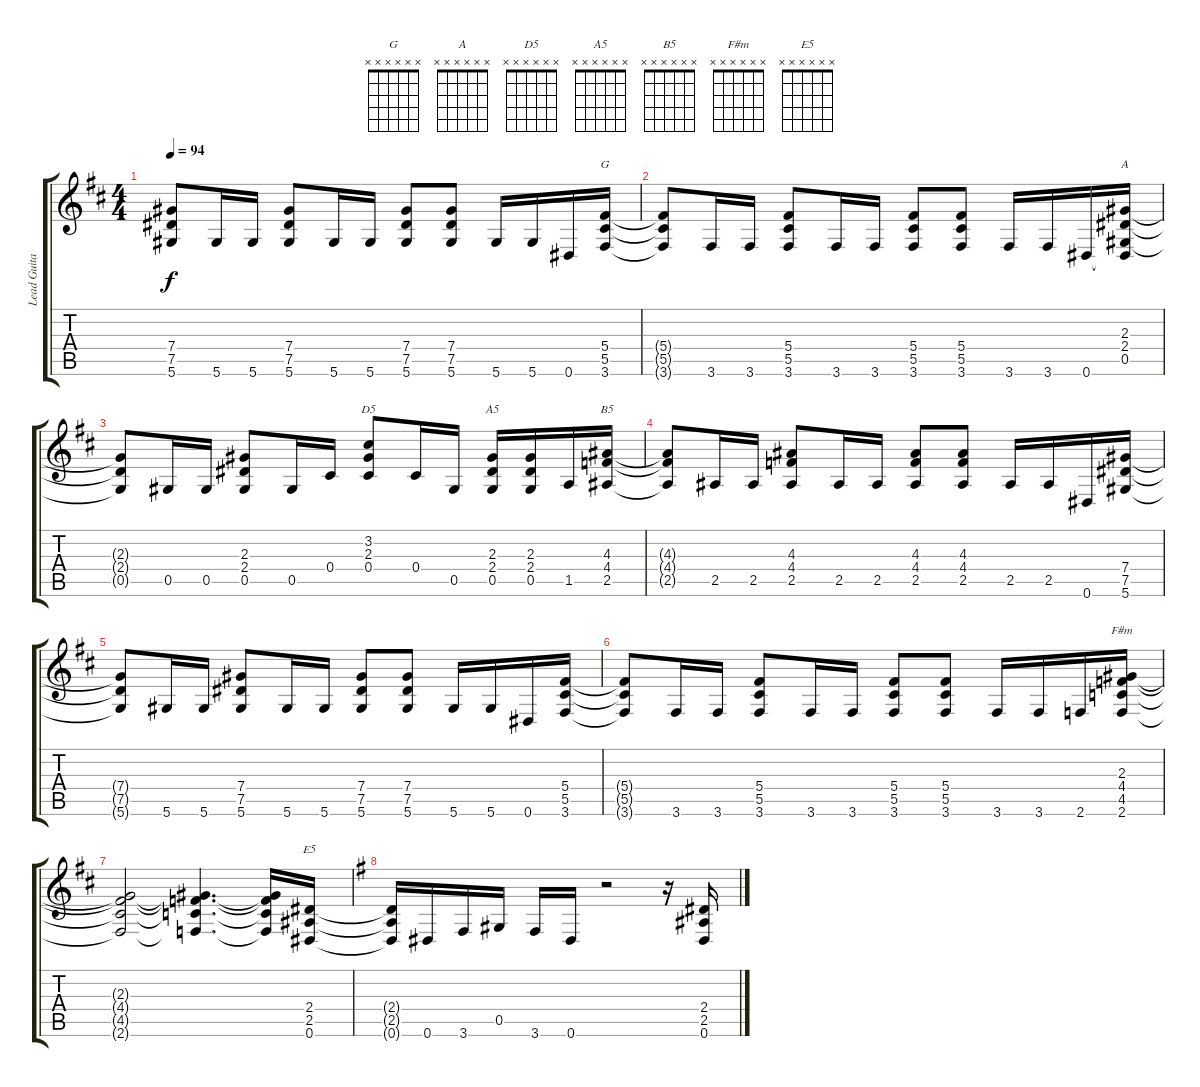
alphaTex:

\track ("Lead Guitar" "Lead Guita") {instrument overdrivenguitar}
\staff {score tabs}
\tuning (Eb4 Bb3 Gb3 Db3 Ab2 Eb2) {hide}
\chord ("G" x x x x x x)
\chord ("A" x x x x x x)
\chord ("D5" x x x x x x)
\chord ("A5" x x x x x x)
\chord ("B5" x x x x x x)
\chord ("F#m" x x x x x x)
\chord ("E5" x x x x x x)
\ts (4 4)
\tempo 94
\clef g2
\ks d
(7.4{t} 7.5{t} 5.6{t}).8{dy f} 5.6.16 5.6.16 (7.4 7.5 5.6).8 5.6.16 5.6.16 (7.4 7.5 5.6).8 (7.4 7.5 5.6).8 5.6.16 5.6.16 0.6.16 (5.4 5.5 3.6).16{ch "G"} |
(5.4{t} 5.5{t} 3.6{t}).8 3.6.16 3.6.16 (5.4 5.5 3.6).8 3.6.16 3.6.16 (5.4 5.5 3.6).8 (5.4 5.5 3.6).8 3.6.16 3.6.16 0.6.16 (2.3 2.4 0.5 0.6{t}).16{ch "A"} |
(2.3{t} 2.4{t} 0.5{t}).8 0.5.16 0.5.16 (2.3 2.4 0.5).8 0.5.16 0.4.16 (3.2 2.3 0.4).8{ch "D5"} 0.4.16 0.5.16 (2.3 2.4 0.5).16{ch "A5"} (2.3 2.4 0.5).16 1.5.16 (4.3 4.4 2.5).16{ch "B5"} |
(4.3{t} 4.4{t} 2.5{t}).8 2.5.16 2.5.16 (4.3 4.4 2.5).8 2.5.16 2.5.16 (4.3 4.4 2.5).8 (4.3 4.4 2.5).8 2.5.16 2.5.16 0.6.16 (7.4 7.5 5.6).16 |
(7.4{t} 7.5{t} 5.6{t}).8 5.6.16 5.6.16 (7.4 7.5 5.6).8 5.6.16 5.6.16 (7.4 7.5 5.6).8 (7.4 7.5 5.6).8 5.6.16 5.6.16 0.6.16 (5.4 5.5 3.6).16 |
(5.4{t} 5.5{t} 3.6{t}).8 3.6.16 3.6.16 (5.4 5.5 3.6).8 3.6.16 3.6.16 (5.4 5.5 3.6).8 (5.4 5.5 3.6).8 3.6.16 3.6.16 2.6.16 (2.3 4.4 4.5 2.6).16{ch "F#m"} |
(2.3{t} 4.4{t} 4.5{t} 2.6{t}).2 (2.3{t} 4.4{t} 4.5{t} 2.6{t}).4{d} (2.3{t} 4.4{t} 4.5{t} 2.6{t}).16 (2.4 2.5 0.6).16{ch "E5"} |
\ks g
(2.4{t} 2.5{t} 0.6{t}).16 0.6.16 3.6.16 0.5.16 3.6.16 0.6.16 r.2 r.16 (2.4 2.5 0.6).16
